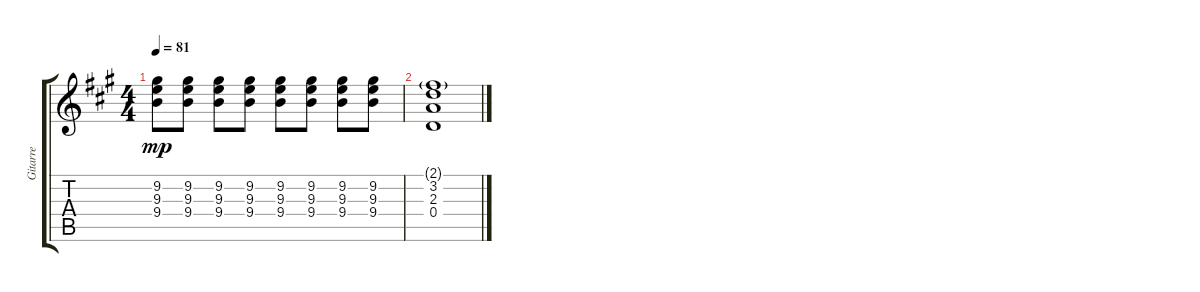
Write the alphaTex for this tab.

\track ("Gitarre" "Gitarre") {instrument acousticguitarsteel}
\staff {score tabs}
\tuning (E4 B3 G3 D3 A2 E2) {hide}
\ts (4 4)
\tempo 81
\clef g2
\ks f#minor
(9.2 9.3 9.4).8{dy mp} (9.2 9.3 9.4).8 (9.2 9.3 9.4).8 (9.2 9.3 9.4).8 (9.2 9.3 9.4).8 (9.2 9.3 9.4).8 (9.2 9.3 9.4).8 (9.2 9.3 9.4).8 |
(2.1{g} 3.2 2.3 0.4).1
